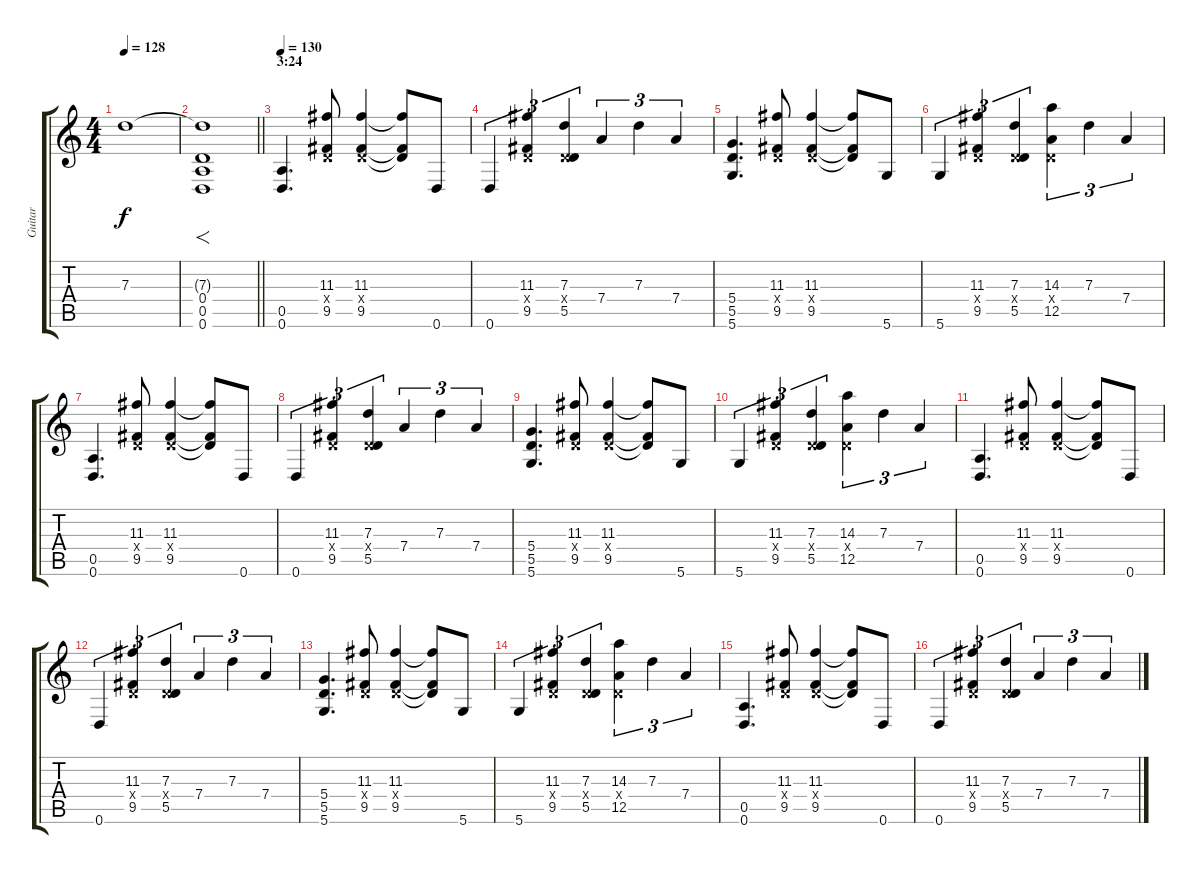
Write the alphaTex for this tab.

\track ("Guitar" "Guitar") {instrument distortionguitar}
\staff {score tabs}
\tuning (E4 B3 G3 D3 A2 D2) {hide}
\ts (4 4)
\tempo 128
\clef g2
\ks c
7.3{t}.1{dy f} |
\barLineRight lightlight
(7.3{t} 0.4 0.5 0.6).1{f} |
\section ("" "3:24")
\tempo 130
(0.5 0.6).4{d} (11.3 0.4{x} 9.5).8 (11.3 0.4{x} 9.5).4 (11.3{t} 0.4{t} 9.5{t}).8 0.6.8 |
0.6.4{tu (3 2)} (11.3 0.4{x} 9.5).4{tu (3 2)} (7.3 0.4{x} 5.5).4{tu (3 2)} 7.4.4{tu (3 2)} 7.3.4{tu (3 2)} 7.4.4{tu (3 2)} |
(5.4 5.5 5.6).4{d} (11.3 0.4{x} 9.5).8 (11.3 0.4{x} 9.5).4 (11.3{t} 0.4{t} 9.5{t}).8 5.6.8 |
5.6.4{tu (3 2)} (11.3 0.4{x} 9.5).4{tu (3 2)} (7.3 0.4{x} 5.5).4{tu (3 2)} (14.3 0.4{x} 12.5).4{tu (3 2)} 7.3.4{tu (3 2)} 7.4.4{tu (3 2)} |
(0.5 0.6).4{d} (11.3 0.4{x} 9.5).8 (11.3 0.4{x} 9.5).4 (11.3{t} 0.4{t} 9.5{t}).8 0.6.8 |
0.6.4{tu (3 2)} (11.3 0.4{x} 9.5).4{tu (3 2)} (7.3 0.4{x} 5.5).4{tu (3 2)} 7.4.4{tu (3 2)} 7.3.4{tu (3 2)} 7.4.4{tu (3 2)} |
(5.4 5.5 5.6).4{d} (11.3 0.4{x} 9.5).8 (11.3 0.4{x} 9.5).4 (11.3{t} 0.4{t} 9.5{t}).8 5.6.8 |
5.6.4{tu (3 2)} (11.3 0.4{x} 9.5).4{tu (3 2)} (7.3 0.4{x} 5.5).4{tu (3 2)} (14.3 0.4{x} 12.5).4{tu (3 2)} 7.3.4{tu (3 2)} 7.4.4{tu (3 2)} |
(0.5 0.6).4{d} (11.3 0.4{x} 9.5).8 (11.3 0.4{x} 9.5).4 (11.3{t} 0.4{t} 9.5{t}).8 0.6.8 |
0.6.4{tu (3 2)} (11.3 0.4{x} 9.5).4{tu (3 2)} (7.3 0.4{x} 5.5).4{tu (3 2)} 7.4.4{tu (3 2)} 7.3.4{tu (3 2)} 7.4.4{tu (3 2)} |
(5.4 5.5 5.6).4{d} (11.3 0.4{x} 9.5).8 (11.3 0.4{x} 9.5).4 (11.3{t} 0.4{t} 9.5{t}).8 5.6.8 |
5.6.4{tu (3 2)} (11.3 0.4{x} 9.5).4{tu (3 2)} (7.3 0.4{x} 5.5).4{tu (3 2)} (14.3 0.4{x} 12.5).4{tu (3 2)} 7.3.4{tu (3 2)} 7.4.4{tu (3 2)} |
(0.5 0.6).4{d} (11.3 0.4{x} 9.5).8 (11.3 0.4{x} 9.5).4 (11.3{t} 0.4{t} 9.5{t}).8 0.6.8 |
0.6.4{tu (3 2)} (11.3 0.4{x} 9.5).4{tu (3 2)} (7.3 0.4{x} 5.5).4{tu (3 2)} 7.4.4{tu (3 2)} 7.3.4{tu (3 2)} 7.4.4{tu (3 2)}
